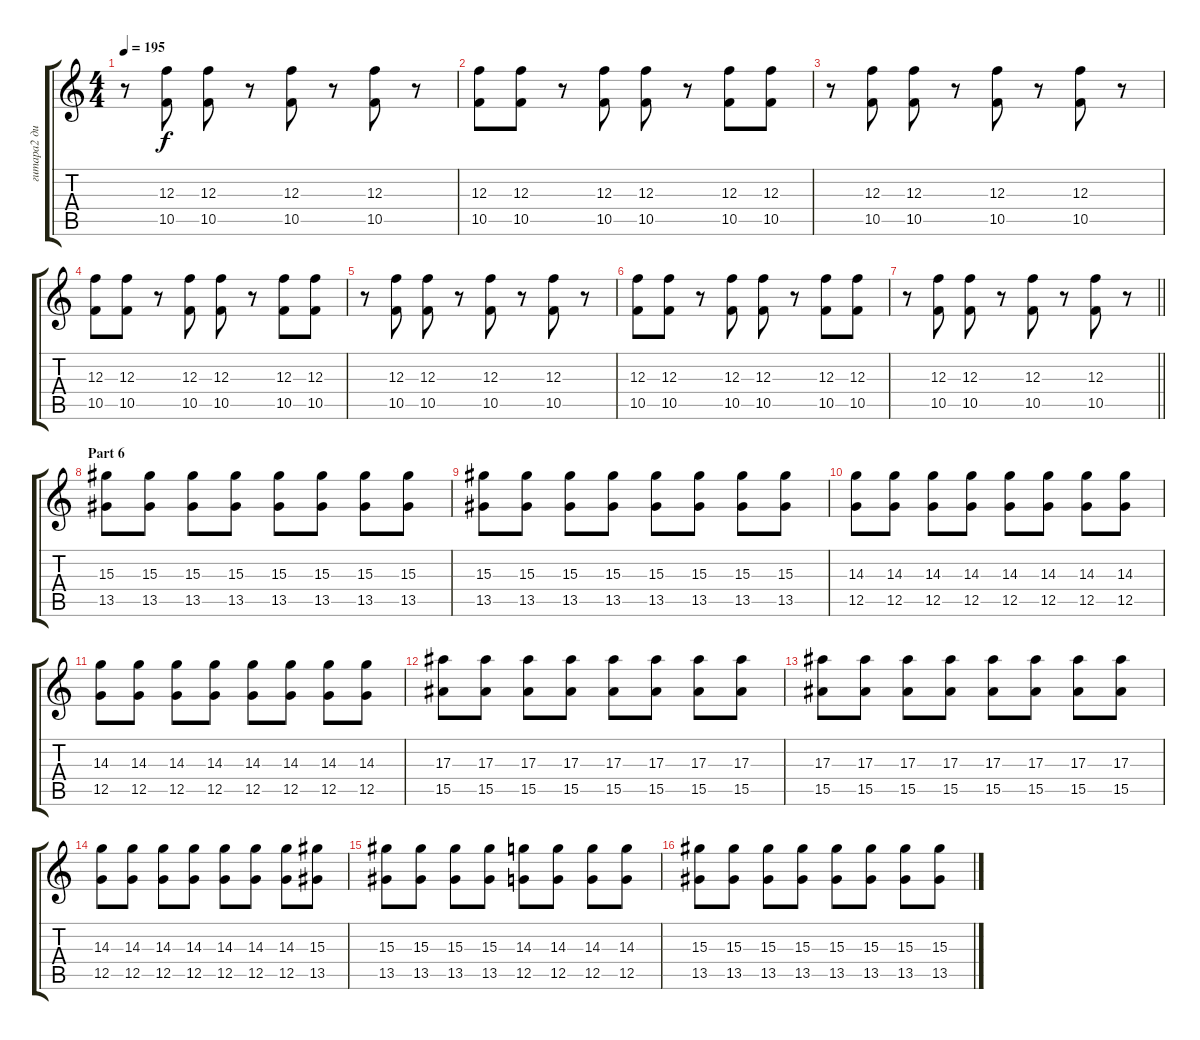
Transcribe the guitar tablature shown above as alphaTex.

\track ("гитара2 дист" "гитара2 ди") {instrument overdrivenguitar}
\staff {score tabs}
\tuning (D4 A3 F3 C3 G2 C2) {hide}
\ts (4 4)
\tempo 195
\clef g2
\ks c
r.8{dy f} (12.3 10.5).8 (12.3 10.5).8 r.8 (12.3 10.5).8 r.8 (12.3 10.5).8 r.8 |
(12.3 10.5).8 (12.3 10.5).8 r.8 (12.3 10.5).8 (12.3 10.5).8 r.8 (12.3 10.5).8 (12.3 10.5).8 |
r.8 (12.3 10.5).8 (12.3 10.5).8 r.8 (12.3 10.5).8 r.8 (12.3 10.5).8 r.8 |
(12.3 10.5).8 (12.3 10.5).8 r.8 (12.3 10.5).8 (12.3 10.5).8 r.8 (12.3 10.5).8 (12.3 10.5).8 |
r.8 (12.3 10.5).8 (12.3 10.5).8 r.8 (12.3 10.5).8 r.8 (12.3 10.5).8 r.8 |
(12.3 10.5).8 (12.3 10.5).8 r.8 (12.3 10.5).8 (12.3 10.5).8 r.8 (12.3 10.5).8 (12.3 10.5).8 |
\barLineRight lightlight
r.8 (12.3 10.5).8 (12.3 10.5).8 r.8 (12.3 10.5).8 r.8 (12.3 10.5).8 r.8 |
\section ("" "Part 6")
(15.3 13.5).8 (15.3 13.5).8 (15.3 13.5).8 (15.3 13.5).8 (15.3 13.5).8 (15.3 13.5).8 (15.3 13.5).8 (15.3 13.5).8 |
(15.3 13.5).8 (15.3 13.5).8 (15.3 13.5).8 (15.3 13.5).8 (15.3 13.5).8 (15.3 13.5).8 (15.3 13.5).8 (15.3 13.5).8 |
(14.3 12.5).8 (14.3 12.5).8 (14.3 12.5).8 (14.3 12.5).8 (14.3 12.5).8 (14.3 12.5).8 (14.3 12.5).8 (14.3 12.5).8 |
(14.3 12.5).8 (14.3 12.5).8 (14.3 12.5).8 (14.3 12.5).8 (14.3 12.5).8 (14.3 12.5).8 (14.3 12.5).8 (14.3 12.5).8 |
(17.3 15.5).8 (17.3 15.5).8 (17.3 15.5).8 (17.3 15.5).8 (17.3 15.5).8 (17.3 15.5).8 (17.3 15.5).8 (17.3 15.5).8 |
(17.3 15.5).8 (17.3 15.5).8 (17.3 15.5).8 (17.3 15.5).8 (17.3 15.5).8 (17.3 15.5).8 (17.3 15.5).8 (17.3 15.5).8 |
(14.3 12.5).8 (14.3 12.5).8 (14.3 12.5).8 (14.3 12.5).8 (14.3 12.5).8 (14.3 12.5).8 (14.3 12.5).8 (15.3 13.5).8 |
(15.3 13.5).8 (15.3 13.5).8 (15.3 13.5).8 (15.3 13.5).8 (14.3 12.5).8 (14.3 12.5).8 (14.3 12.5).8 (14.3 12.5).8 |
(15.3 13.5).8 (15.3 13.5).8 (15.3 13.5).8 (15.3 13.5).8 (15.3 13.5).8 (15.3 13.5).8 (15.3 13.5).8 (15.3 13.5).8
